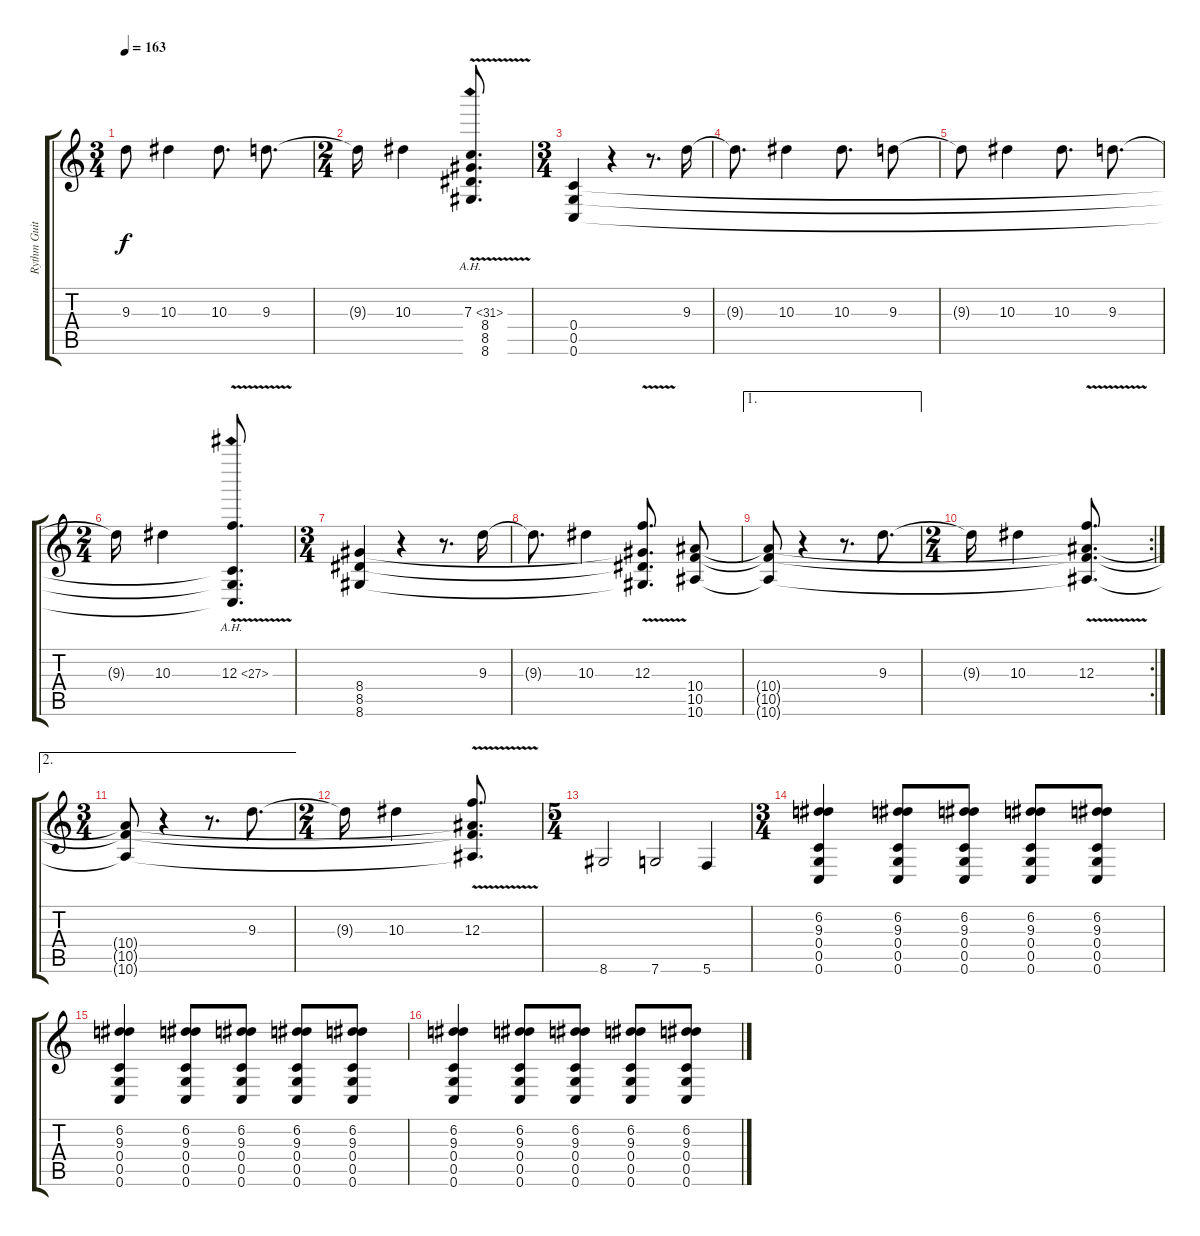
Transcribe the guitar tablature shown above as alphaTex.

\track ("Rythm Guitar" "Rythm Guit") {instrument distortionguitar}
\staff {score tabs}
\tuning (D4 A3 F3 C3 G2 C2) {hide}
\ts (3 4)
\tempo 163
\clef g2
\ks c
9.3{t}.8{dy f} 10.3.4 10.3.8{d} 9.3.8{d} |
\ts (2 4)
9.3{t}.16 10.3.4 (7.3{ah 24 v} 8.4{t} 8.5{t} 8.6{t}).8{d} |
\ts (3 4)
(0.4 0.5 0.6).4 r.4 r.8{d} 9.3.16 |
9.3{t}.8{d} 10.3.4 10.3.8{d} 9.3.8 |
9.3{t}.8 10.3.4 10.3.8{d} 9.3.8{d} |
\ts (2 4)
9.3{t}.16 10.3.4 (12.3{ah 15 v} 0.4{t} 0.5{t} 0.6{t}).8{d} |
\ts (3 4)
(8.4 8.5 8.6).4 r.4 r.8{d} 9.3.16 |
9.3{t}.8{d} 10.3.4 (12.3{v} 8.4{t} 8.5{t} 8.6{t}).8{d} (10.4 10.5 10.6).8 |
\ae 1
(10.4{t} 10.5{t} 10.6{t}).8 r.4 r.8{d} 9.3.8{d} |
\rc 2
\ts (2 4)
9.3{t}.16 10.3.4 (12.3{v} 10.4{t} 10.5{t} 10.6{t}).8{d} |
\ae 2
\ts (3 4)
(10.4{t} 10.5{t} 10.6{t}).8 r.4 r.8{d} 9.3.8{d} |
\ts (2 4)
9.3{t}.16 10.3.4 (12.3{v} 10.4{t} 10.5{t} 10.6{t}).8{d} |
\ts (5 4)
8.6.2 7.6.2 5.6.4 |
\ts (3 4)
(6.2 9.3 0.4 0.5 0.6).4 (6.2 9.3 0.4 0.5 0.6).8 (6.2 9.3 0.4 0.5 0.6).8 (6.2 9.3 0.4 0.5 0.6).8 (6.2 9.3 0.4 0.5 0.6).8 |
(6.2 9.3 0.4 0.5 0.6).4 (6.2 9.3 0.4 0.5 0.6).8 (6.2 9.3 0.4 0.5 0.6).8 (6.2 9.3 0.4 0.5 0.6).8 (6.2 9.3 0.4 0.5 0.6).8 |
(6.2 9.3 0.4 0.5 0.6).4 (6.2 9.3 0.4 0.5 0.6).8 (6.2 9.3 0.4 0.5 0.6).8 (6.2 9.3 0.4 0.5 0.6).8 (6.2 9.3 0.4 0.5 0.6).8
